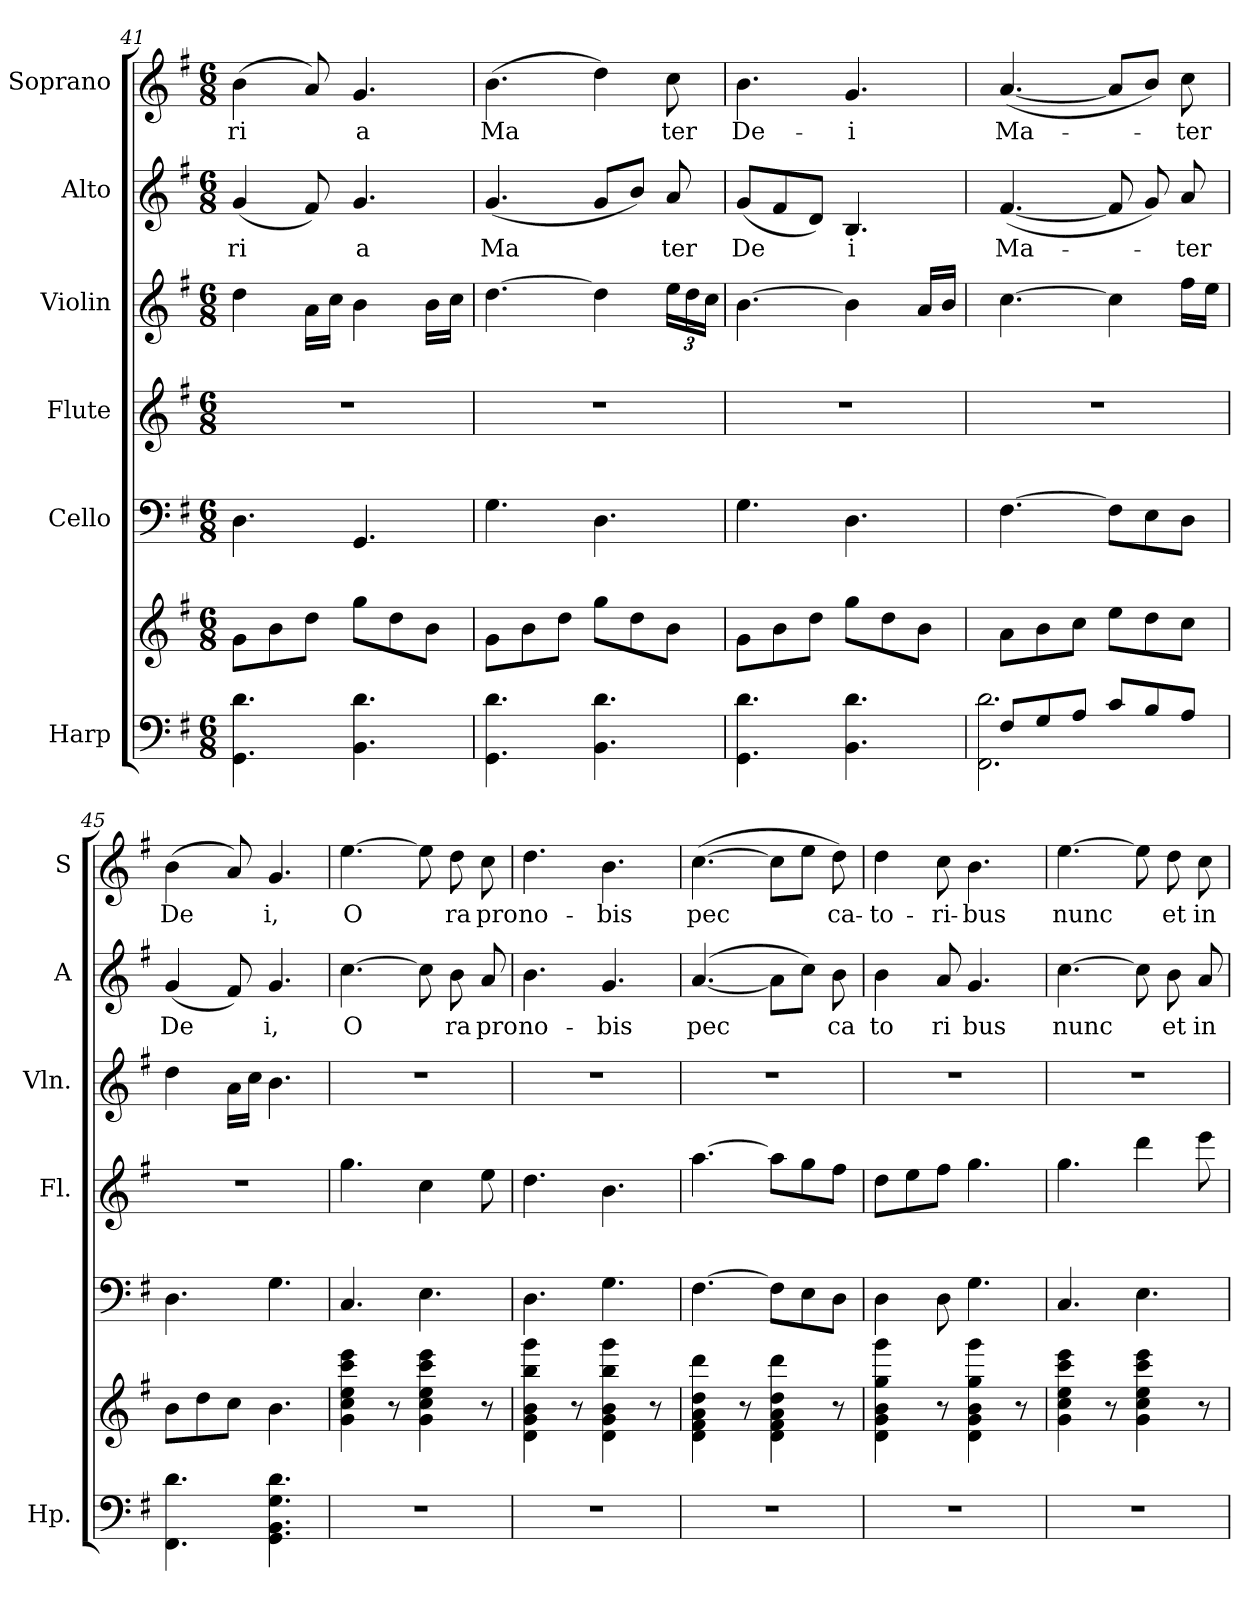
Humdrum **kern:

**kern	**kern	**kern	**kern	**kern	**kern	**text	**kern	**text
*part6	*part6	*part5	*part4	*part3	*part2	*part2	*part1	*part1
*staff7	*staff6	*staff5	*staff4	*staff3	*staff2	*staff2	*staff1	*staff1
*I"Harp	*	*I"Cello	*I"Flute	*I"Violin	*I"Alto	*	*I"Soprano	*
*I'Hp.	*	*	*I'Fl.	*I'Vln.	*I'A	*	*I'S	*
*clefF4	*clefG2	*clefF4	*clefG2	*clefG2	*clefG2	*	*clefG2	*
*k[f#]	*k[f#]	*k[f#]	*k[f#]	*k[f#]	*k[f#]	*	*k[f#]	*
*G:	*G:	*G:	*G:	*G:	*G:	*	*G:	*
*M6/8	*M6/8	*M6/8	*M6/8	*M6/8	*M6/8	*	*M6/8	*
=41	=41	=41	=41	=41	=41	=41	=41	=41
!	!	!	!	!	!	!LO:LY:b	!	!LO:LY:b
4.GG\ 4.d\	8g\L	4.D\	2.r	4dd\	(<4g/	ri	(>4b\	-ri
.	8b\	.	.	.	.	.	.	.
.	8dd\J	.	.	16a\LL	8f#/)	.	8a/)	.
.	.	.	.	16cc\JJ	.	.	.	.
!	!	!	!	!	!	!LO:LY:b	!	!LO:LY:b
4.BB\ 4.d\	8gg\L	4.GG/	.	4b\	4.g/	a	4.g/	a
.	8dd\	.	.	.	.	.	.	.
.	8b\J	.	.	16b\LL	.	.	.	.
.	.	.	.	16cc\JJ	.	.	.	.
=42	=42	=42	=42	=42	=42	=42	=42	=42
!	!	!	!	!	!	!LO:LY:b	!	!LO:LY:b
4.GG\ 4.d\	8g\L	4.G\	2.r	[4.dd\	(<4.g/	Ma	(>4.b\	Ma
.	8b\	.	.	.	.	.	.	.
.	8dd\J	.	.	.	.	.	.	.
4.BB\ 4.d\	8gg\L	4.D\	.	4dd\]	8g/L	.	4dd\)	.
.	8dd\	.	.	.	8b/J)	.	.	.
!	!	!	!	!	!	!LO:LY:b	!	!LO:LY:b
.	8b\J	.	.	24ee\LL	8a/	ter	8cc\	ter
.	.	.	.	24dd\	.	.	.	.
.	.	.	.	24cc\JJ	.	.	.	.
!!LO:PB:g=z
=43	=43	=43	=43	=43	=43	=43	=43	=43
!	!	!	!	!	!	!LO:LY:b	!	!LO:LY:b
4.GG\ 4.d\	8g\L	4.G\	2.r	[4.b\	(<8g/L	De	4.b\	De-
.	8b\	.	.	.	8f#/	.	.	.
.	8dd\J	.	.	.	8d/J)	.	.	.
!	!	!	!	!	!	!LO:LY:b	!	!LO:LY:b
4.BB\ 4.d\	8gg\L	4.D\	.	4b\]	4.B/	i	4.g/	-i
.	8dd\	.	.	.	.	.	.	.
.	8b\J	.	.	16a/LL	.	.	.	.
.	.	.	.	16b/JJ	.	.	.	.
=44	=44	=44	=44	=44	=44	=44	=44	=44
*^	*	*	*	*	*	*	*	*
!	!	!	!	!	!	!	!LO:LY:b	!	!LO:LY:b
8F#/L	2.FF#\ 2.d\	8a\L	[4.F#\	2.r	[4.cc\	(<[4.f#/	Ma-	(<[4.a/	Ma-
8G/	.	8b\	.	.	.	.	.	.	.
8A/J	.	8cc\J	.	.	.	.	.	.	.
8c/L	.	8ee\L	8F#\L]	.	4cc\]	8f#/]	.	8a/L]	.
8B/	.	8dd\	8E\	.	.	8g/)	.	8b/J)	.
!	!	!	!	!	!	!	!LO:LY:b	!	!LO:LY:b
8A/J	.	8cc\J	8D\J	.	16ff#\LL	8a/	-ter	8cc\	-ter
.	.	.	.	.	16ee\JJ	.	.	.	.
*v	*v	*	*	*	*	*	*	*	*
=45	=45	=45	=45	=45	=45	=45	=45	=45
!	!	!	!	!	!	!LO:LY:b	!	!LO:LY:b
4.FF#\ 4.d\	8b\L	4.D\	2.r	4dd\	(<4g/	De	(>4b\	De
.	8dd\	.	.	.	.	.	.	.
.	8cc\J	.	.	16a\LL	8f#/)	.	8a/)	.
.	.	.	.	16cc\JJ	.	.	.	.
!	!	!	!	!	!	!LO:LY:b	!	!LO:LY:b
4.GG\ 4.BB\ 4.G\ 4.d\	4.b\	4.G\	.	4.b\	4.g/	i,	4.g/	i,
=46	=46	=46	=46	=46	=46	=46	=46	=46
!	!	!	!	!	!	!LO:LY:b	!	!LO:LY:b
2.r	4g\ 4cc\ 4ee\ 4ccc\ 4eee\	4.C/	4.gg\	2.r	[4.cc\	O	[4.ee\	O
.	8r	.	.	.	.	.	.	.
.	4g\ 4cc\ 4ee\ 4ccc\ 4eee\	4.E\	4cc\	.	8cc\]	.	8ee\]	.
!	!	!	!	!	!	!LO:LY:b	!	!LO:LY:b
.	.	.	.	.	8b\	ra	8dd\	ra
!	!	!	!	!	!	!LO:LY:b	!	!LO:LY:b
.	8r	.	8ee\	.	8a/	pro	8cc\	pro
=47	=47	=47	=47	=47	=47	=47	=47	=47
!	!	!	!	!	!	!LO:LY:b	!	!LO:LY:b
2.r	4d\ 4g\ 4b\ 4bb\ 4ggg\	4.D\	4.dd\	2.r	4.b\	no-	4.dd\	no-
.	8r	.	.	.	.	.	.	.
!	!	!	!	!	!	!LO:LY:b	!	!LO:LY:b
.	4d\ 4g\ 4b\ 4bb\ 4ggg\	4.G\	4.b\	.	4.g/	-bis	4.b\	-bis
.	8r	.	.	.	.	.	.	.
=48	=48	=48	=48	=48	=48	=48	=48	=48
!	!	!	!	!	!	!LO:LY:b	!	!LO:LY:b
2.r	4d\ 4f#\ 4a\ 4dd\ 4ddd\	[4.F#\	[4.aa\	2.r	(>[4.a/	pec	(>[4.cc\	pec
.	8r	.	.	.	.	.	.	.
.	4d\ 4f#\ 4a\ 4dd\ 4ddd\	8F#\L]	8aa\L]	.	8a\L]	.	8cc\L]	.
.	.	8E\	8gg\	.	8cc\J)	.	8ee\J	.
!	!	!	!	!	!	!LO:LY:b	!	!LO:LY:b
.	8r	8D\J	8ff#\J	.	8b\	ca	8dd\)	ca-
=49	=49	=49	=49	=49	=49	=49	=49	=49
!	!	!	!	!	!	!LO:LY:b	!	!LO:LY:b
2.r	4d\ 4g\ 4b\ 4gg\ 4ggg\	4D\	8dd\L	2.r	4b\	to	4dd\	-to-
.	.	.	8ee\	.	.	.	.	.
!	!	!	!	!	!	!LO:LY:b	!	!LO:LY:b
.	8r	8D\	8ff#\J	.	8a/	ri	8cc\	-ri-
!	!	!	!	!	!	!LO:LY:b	!	!LO:LY:b
.	4d\ 4g\ 4b\ 4gg\ 4ggg\	4.G\	4.gg\	.	4.g/	bus	4.b\	-bus
.	8r	.	.	.	.	.	.	.
=50	=50	=50	=50	=50	=50	=50	=50	=50
!	!	!	!	!	!	!LO:LY:b	!	!LO:LY:b
2.r	4g\ 4cc\ 4ee\ 4ccc\ 4eee\	4.C/	4.gg\	2.r	[4.cc\	nunc	[4.ee\	nunc
.	8r	.	.	.	.	.	.	.
.	4g\ 4cc\ 4ee\ 4ccc\ 4eee\	4.E\	4ddd\	.	8cc\]	.	8ee\]	.
!	!	!	!	!	!	!LO:LY:b	!	!LO:LY:b
.	.	.	.	.	8b\	et	8dd\	et
!	!	!	!	!	!	!LO:LY:b	!	!LO:LY:b
.	8r	.	8eee\	.	8a/	in	8cc\	in
=	=	=	=	=	=	=	=	=
*-	*-	*-	*-	*-	*-	*-	*-	*-
